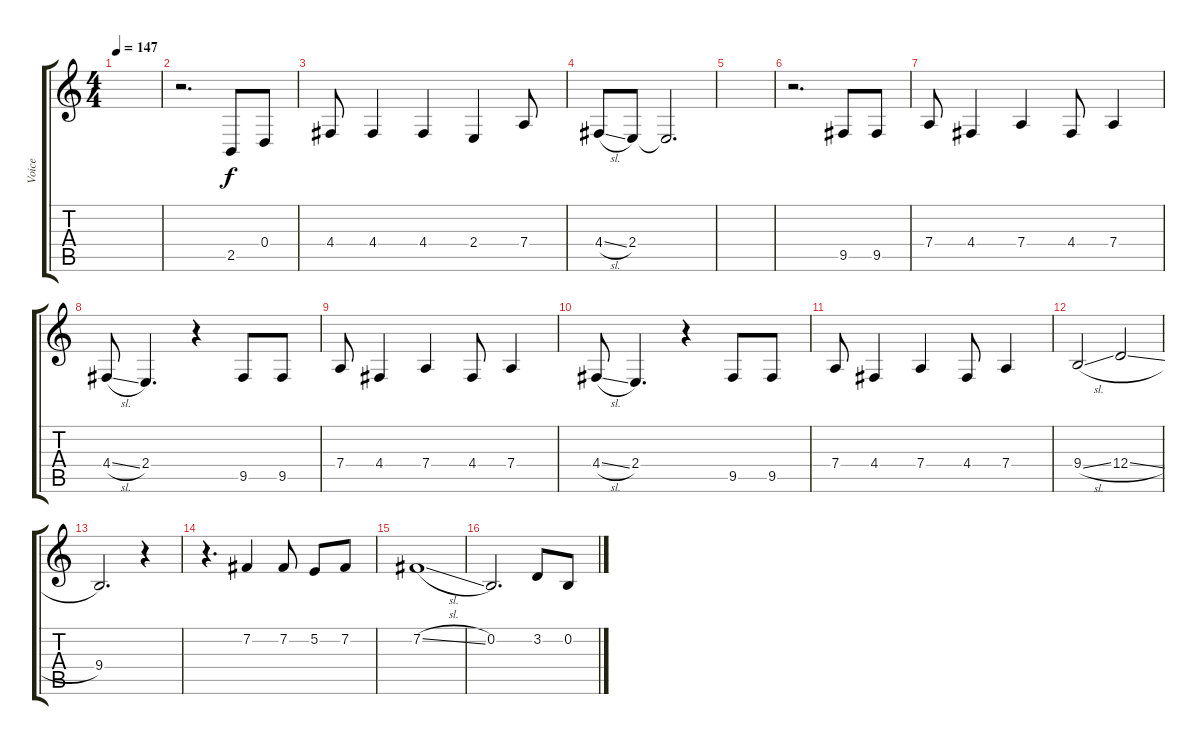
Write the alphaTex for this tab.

\track ("Voice" "Voice") {instrument cello}
\staff {score tabs}
\tuning (E4 B3 G3 D3 A2 E2) {hide}
\ts (4 4)
\tempo 147
\clef g2
\ks c
|
r.2{d} 2.5.8 0.4.8 |
4.4.8 4.4.4 4.4.4 2.4.4 7.4.8 |
4.4{sl}.8 2.4.8 2.4{t}.2{d} |
|
r.2{d} 9.5.8 9.5.8 |
7.4.8 4.4.4 7.4.4 4.4.8 7.4.4 |
4.4{sl}.8 2.4.4{d} r.4 9.5.8 9.5.8 |
7.4.8 4.4.4 7.4.4 4.4.8 7.4.4 |
4.4{sl}.8 2.4.4{d} r.4 9.5.8 9.5.8 |
7.4.8 4.4.4 7.4.4 4.4.8 7.4.4 |
9.4{sl}.2 12.4{sl}.2 |
9.4.2{d} r.4 |
r.4{d} 7.2.4 7.2.8 5.2.8 7.2.8 |
7.2{sl}.1 |
0.2.2{d} 3.2.8 0.2.8
